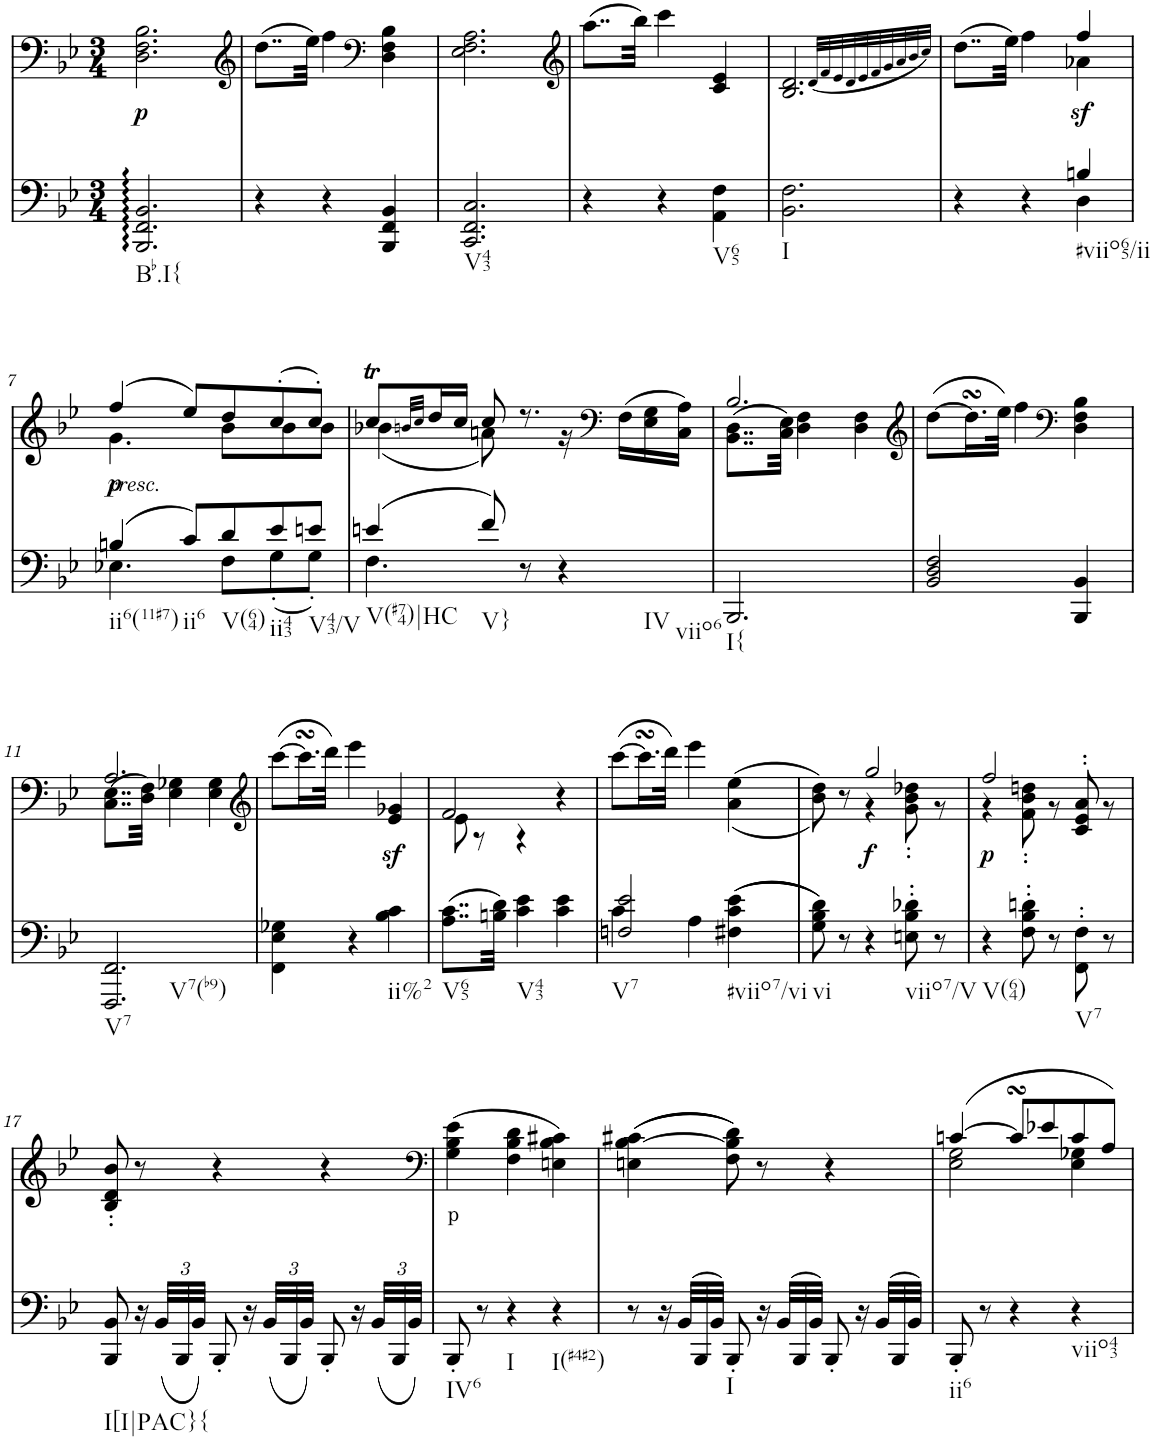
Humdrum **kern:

**kern	**kern	**text	**dynam
*part2	*part1	*part1	*part1
*staff2	*staff1	*staff1	*staff1
*I"Piano	*I"Piano	*	*
*I'Pno	*I'Pno	*	*
*clefF4	*clefF4	*	*
*k[b-e-]	*k[b-e-]	*	*
*B-:	*B-:	*	*
*M3/4	*M3/4	*	*
=1	=1	=1	=1
!LO:TX:b:t=Bb.I{	!	!	!
!	!	!LO:LY:b	!LO:DY:b
2.BBB-/:: 2.FF/:: 2.BB-/::	2.D\:: 2.F\:: 2.B-\::	p	p
=2	=2	=2	=2
*	*clefG2	*	*
4r	(8..dd\L	.	.
.	32ee-\Jkk)	.	.
4r	4ff\	.	.
*	*clefF4	*	*
4BBB-/ 4FF/ 4BB-/	4D\ 4F\ 4B-\	.	.
=3	=3	=3	=3
!LO:TX:b:t=V43	!	!	!
2.CC/ 2.FF/ 2.C/	2.E-\ 2.F\ 2.A\	.	.
=4	=4	=4	=4
*	*clefG2	*	*
4r	(8..aa\L	.	.
.	32bb-\Jkk)	.	.
4r	4ccc\	.	.
!LO:TX:b:t=V65	!	!	!
4AA\ 4F\	4c/ 4e-/	.	.
=5	=5	=5	=5
!LO:TX:b:t=I	!	!	!
!	!	!LO:LY:b	!
2.BB-\ 2.F\	2.B-/ 2.d/	<	.
.	(32qd/LLL	.	.
.	32qf/	.	.
.	32qe-/	.	.
.	32qd/	.	.
.	32qe-/	.	.
.	32qf/	.	.
.	32qg/	.	.
.	32qa/	.	.
.	32qb-/	.	.
.	32qcc/JJJ)	.	.
=6	=6	=6	=6
*^	*^	*	*
4r	2ryy	(8..dd\L	2ryy	.	.
.	.	32ee-\Jkk)	.	.	.
4r	.	4ff\	.	.	.
!LO:TX:b:t=#viio65/ii	!	!	!	!	!
!	!	!	!	!	!LO:DY:b
4Bn/	4D\	4ff/	4a-X\	.	sf
!!LO:LB:g=z	!!
=7	=7	=7	=7	=7	=7
!	!	!LO:TX:b:i:t=cresc.	!	!	!
!LO:TX:b:t=ii6(11#7)	!	!	!	!	!
!	!	!	!	!LO:LY:b	!LO:DY:b
(4Bn/	4.E-X\	(4ff/	4.g\	p	p
!LO:TX:b:t=ii6	!	!	!	!	!
8c/L)	.	8ee-/L)	.	.	.
!LO:TX:b:t=V(64)	!	!	!	!	!
!	!	!	!	!LO:LY:b	!
8d/	8F\L	8dd/	8b-\L	<	.
!LO:TX:b:t=ii43	!	!	!	!	!
8e-/	(8G'\	(8cc'/	8b-\	.	.
!LO:TX:b:t=V43/V	!	!	!	!	!
!	!	!	!	!LO:LY:b	!
8en/J	8G'\J)	8cc'/J)	8b-\J	>	.
=8	=8	=8	=8	=8	=8
!LO:TX:b:t=V(#74)|HC	!	!	!	!	!
(4en/	4.F\	8ccT/L	(4b-X\	.	.
.	.	32qbn/LLL	.	.	.
.	.	32qcc/JJJ	.	.	.
.	.	16dd/L	.	.	.
.	.	16cc/JJ	.	.	.
!LO:TX:b:t=V}	!	!	!	!	!
8f/)	.	8cc/	8an\)	.	.
8r	4.ryy	8.r	8ryy	.	.
!LO:TX:b:t=IV	!	!	!	!	!
!LO:TX:b:t=viio6	!	!	!	!	!
4r	.	.	16r	.	.
*	*	*clefF4	*	*	*
.	.	(>16F\LL	8.ryy	.	.
.	.	16E-\ 16G\	.	.	.
.	.	16C\ 16A\JJ)	.	.	.
*v	*v	*	*	*	*
=9	=9	=9	=9	=9
!LO:TX:b:t=I{	!	!	!	!
2.BBB-/	2.B-/	(>8..BB-\ 8..D\L	.	.
.	.	32C\ 32E-\Jkk)	.	.
.	.	4D\ 4F\	.	.
.	.	4D\ 4F\	.	.
*	*v	*v	*	*
=10	=10	=10	=10
*	*clefG2	*	*
2BB-/ 2D/ 2F/	([8dd\L	.	.
.	16.ddsSsS\L]	.	.
.	32ee-\JJk)	.	.
.	4ff\	.	.
*	*clefF4	*	*
4BBB-/ 4BB-/	4D\ 4F\ 4B-\	.	.
!!LO:LB:g=z
=11	=11	=11	=11
*	*^	*	*
!LO:TX:b:t=V7	!	!	!	!
!LO:TX:b:t=V7(b9)	!	!	!	!
2.FFF/ 2.FF/	2.A/	(>8..C\ 8..E-\L	.	.
.	.	32D\ 32F\Jkk)	.	.
.	.	4E-\ 4G-X\	.	.
.	.	4E-\ 4G-\	.	.
*	*v	*v	*	*
=12	=12	=12	=12
*	*clefG2	*	*
4FF\ 4E-\ 4G-X\	([8ccc\L	.	.
.	16.cccsSSS\L]	.	.
.	32ddd\JJk)	.	.
4r	4eee-\	.	.
!LO:TX:b:t=ii%2	!	!	!
4B-\ 4c\	4e-/z< 4g-X/z<	.	.
=13	=13	=13	=13
*	*^	*	*
!LO:TX:b:t=V65	!	!	!	!
(8..A\ 8..c\L	2f/	8e-\	.	.
.	.	8r	.	.
32Bn\ 32d\Jkk)	.	.	.	.
!LO:TX:b:t=V43	!	!	!	!
4c\ 4e-\	.	4r	.	.
4c\ 4e-\	4r	4ryy	.	.
=14	=14	=14	=14	=14
*^	*	*	*	*
!LO:TX:b:t=V7	!	!	!	!	!
*	*	*v	*v	*	*
4c\	2Fn/ 2e-/	([8ccc\L	.	.
.	.	16.cccsSSS\L]	.	.
.	.	32ddd\JJk)	.	.
4A\	.	4eee-\	.	.
!LO:TX:b:t=#viio7/vi	!	!	!	!
(>(4F#X\ 4c\ 4e-\	4ryy	((<4a\ 4ee-\	.	.
=15	=15	=15	=15	=15
*	*	*^	*	*
!LO:TX:b:t=vi	!	!	!	!	!
*v	*v	*	*	*	*
8G\ 8B-\ 8d\))	8b-\ 8dd\))	4ryy	.	.
8r	8r	.	.	.
!	!	!	!	!LO:DY:b
4r	2gg/	4r	.	f
!LO:TX:b:t=viio7/V	!	!	!	!
!	!	!	!LO:LY:b	!
8En\' 8B-\' 8d-X\'	.	8g\' 8b-\' 8dd-X\'	f	.
8r	.	8r	.	.
=16	=16	=16	=16	=16
!LO:TX:b:t=V(64)	!	!	!	!
!	!	!	!LO:LY:b	!LO:DY:b
4r	2ff/	4r	p	p
8F\' 8B-\' 8dn\'	.	8f\' 8b-\' 8ddn\'	.	.
8r	.	8r	.	.
!LO:TX:b:t=V7	!	!	!	!
8FF\' 8F\'	4ryy	8c/' 8e-/' 8a/'	.	.
8r	.	8r	.	.
!!LO:LB:g=z
=17	=17	=17	=17	=17
!LO:TX:b:t=I[I|PAC}{	!	!	!	!
*	*v	*v	*	*
8BBB-/ 8BB-/	8B-/' 8d/' 8b-/'	.	.
16r	8r	.	.
*Xbrackettup	*	*	*
(48BB-/LLL	.	.	.
48BBB-/	.	.	.
48BB-/JJJ)	.	.	.
8BBB-'/	4r	.	.
16r	.	.	.
(48BB-/LLL	.	.	.
48BBB-/	.	.	.
48BB-/JJJ)	.	.	.
8BBB-'/	4r	.	.
16r	.	.	.
(48BB-/LLL	.	.	.
48BBB-/	.	.	.
48BB-/JJJ)	.	.	.
=18	=18	=18	=18
*	*clefF4	*	*
!LO:TX:b:t=IV6	!	!	!
!	!	!LO:LY:b	!
8BBB-'/	(4G\ 4B-\ 4e-\	p	.
8r	.	.	.
!LO:TX:b:t=I	!	!	!
4r	4F\ 4B-\ 4d\	.	.
!LO:TX:b:t=I(#4#2)	!	!	!
4r	4En\ 4B-\ 4c#X\)	.	.
=19	=19	=19	=19
8r	((>4En\ [4B-\ 4c#X\	.	.
16r	.	.	.
(>48BB-/LLL	.	.	.
48BBB-/	.	.	.
48BB-/JJJ)	.	.	.
!LO:TX:b:t=I	!	!	!
8BBB-'/	8F\ 8B-\] 8d\))	.	.
16r	8r	.	.
(>48BB-/LLL	.	.	.
48BBB-/	.	.	.
48BB-/JJJ)	.	.	.
8BBB-'/	4r	.	.
16r	.	.	.
(>48BB-/LLL	.	.	.
48BBB-/	.	.	.
48BB-/JJJ)	.	.	.
=20	=20	=20	=20
*	*^	*	*
!LO:TX:b:t=ii6	!	!	!	!
8BBB-'/	([4cn/	2E-\ 2G\	.	.
8r	.	.	.	.
4r	8csSSS/L]	.	.	.
.	8e-X/	.	.	.
!LO:TX:b:t=viio43	!	!	!	!
4r	8c/	4E-\ 4G-X\	.	.
.	8A/J)	.	.	.
*	*v	*v	*	*
=	=	=	=
*-	*-	*-	*-
